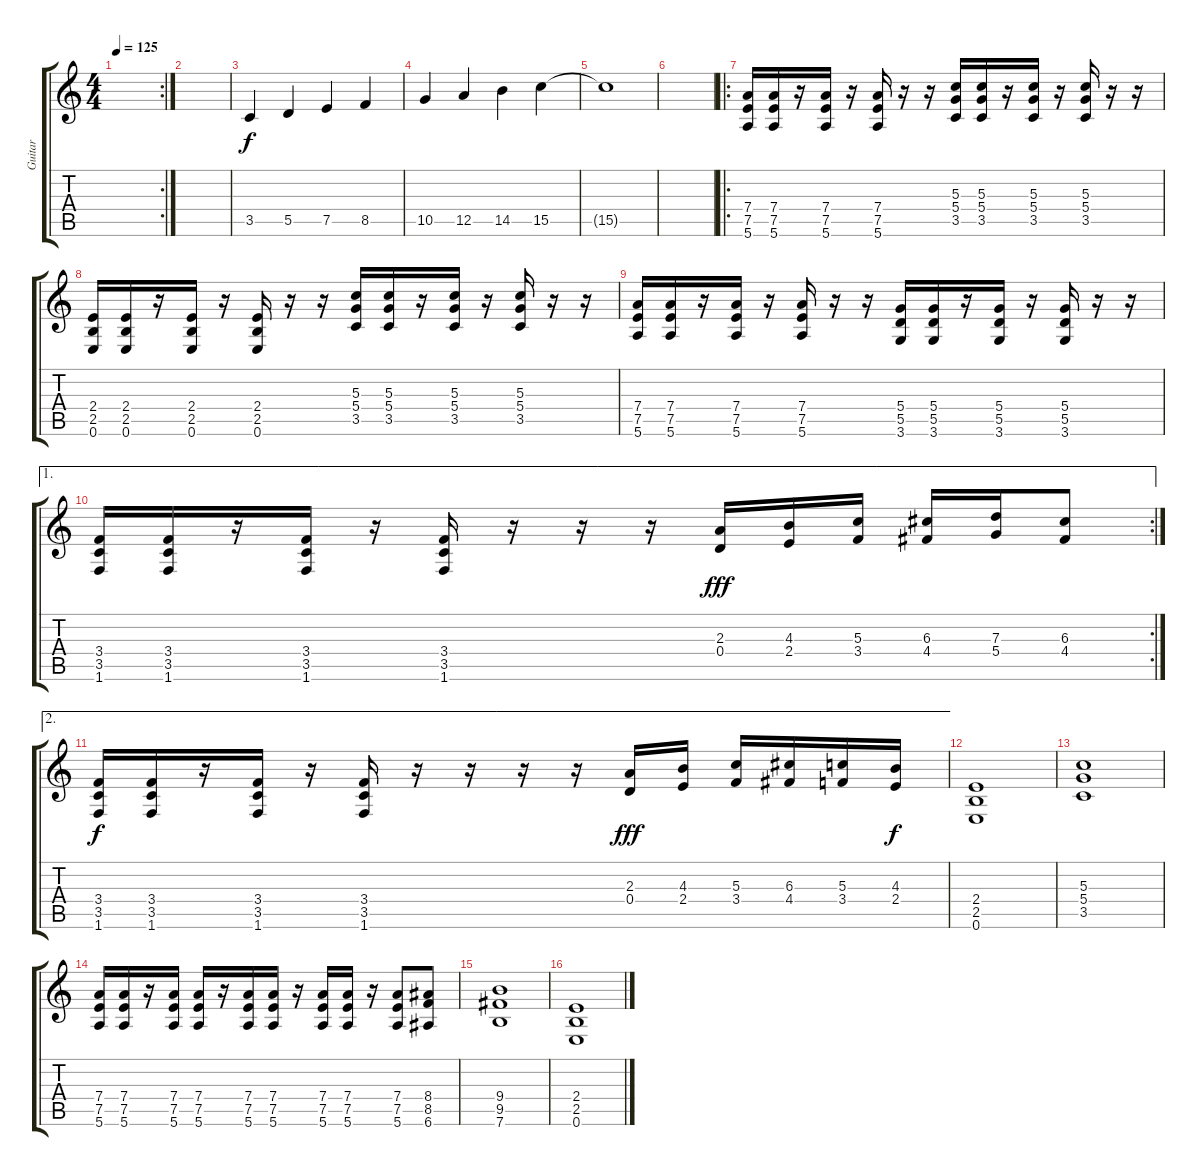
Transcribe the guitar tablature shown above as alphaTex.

\track ("Guitar" "Guitar") {instrument distortionguitar}
\staff {score tabs}
\tuning (E4 B3 G3 D3 A2 E2) {hide}
\rc 2
\ts (4 4)
\tempo 125
\clef g2
\ks c
|
|
3.5.4 5.5.4 7.5.4 8.5.4 |
10.5.4 12.5.4 14.5.4 15.5.4 |
15.5{t}.1 |
|
\ro
(7.4 7.5 5.6).16{volume 10} (7.4 7.5 5.6).16 r.16 (7.4 7.5 5.6).16 r.16 (7.4 7.5 5.6).16 r.16 r.16 (5.3 5.4 3.5).16 (5.3 5.4 3.5).16 r.16 (5.3 5.4 3.5).16 r.16 (5.3 5.4 3.5).16 r.16 r.16 |
(2.4 2.5 0.6).16 (2.4 2.5 0.6).16 r.16 (2.4 2.5 0.6).16 r.16 (2.4 2.5 0.6).16 r.16 r.16 (5.3 5.4 3.5).16 (5.3 5.4 3.5).16 r.16 (5.3 5.4 3.5).16 r.16 (5.3 5.4 3.5).16 r.16 r.16 |
(7.4 7.5 5.6).16 (7.4 7.5 5.6).16 r.16 (7.4 7.5 5.6).16 r.16 (7.4 7.5 5.6).16 r.16 r.16 (5.4 5.5 3.6).16 (5.4 5.5 3.6).16 r.16 (5.4 5.5 3.6).16 r.16 (5.4 5.5 3.6).16 r.16 r.16 |
\ae 1
\rc 2
(3.4 3.5 1.6).16 (3.4 3.5 1.6).16 r.16 (3.4 3.5 1.6).16 r.16 (3.4 3.5 1.6).16 r.16 r.16 r.16 (2.3 0.4).16{dy fff} (4.3 2.4).16 (5.3 3.4).16 (6.3 4.4).16 (7.3 5.4).16 (6.3 4.4).8 |
\ae 2
(3.4 3.5 1.6).16{dy f} (3.4 3.5 1.6).16 r.16 (3.4 3.5 1.6).16 r.16 (3.4 3.5 1.6).16 r.16 r.16 r.16 r.16 (2.3 0.4).16{dy fff volume 16} (4.3 2.4).16 (5.3 3.4).16 (6.3 4.4).16 (5.3 3.4).16 (4.3 2.4).16{dy f} |
(2.4 2.5 0.6).1 |
(5.3 5.4 3.5).1 |
(7.4 7.5 5.6).16 (7.4 7.5 5.6).16 r.16 (7.4 7.5 5.6).16 (7.4 7.5 5.6).16 r.16 (7.4 7.5 5.6).16 (7.4 7.5 5.6).16 r.16 (7.4 7.5 5.6).16 (7.4 7.5 5.6).16 r.16 (7.4 7.5 5.6).8 (8.4 8.5 6.6).8 |
(9.4 9.5 7.6).1 |
(2.4 2.5 0.6).1
